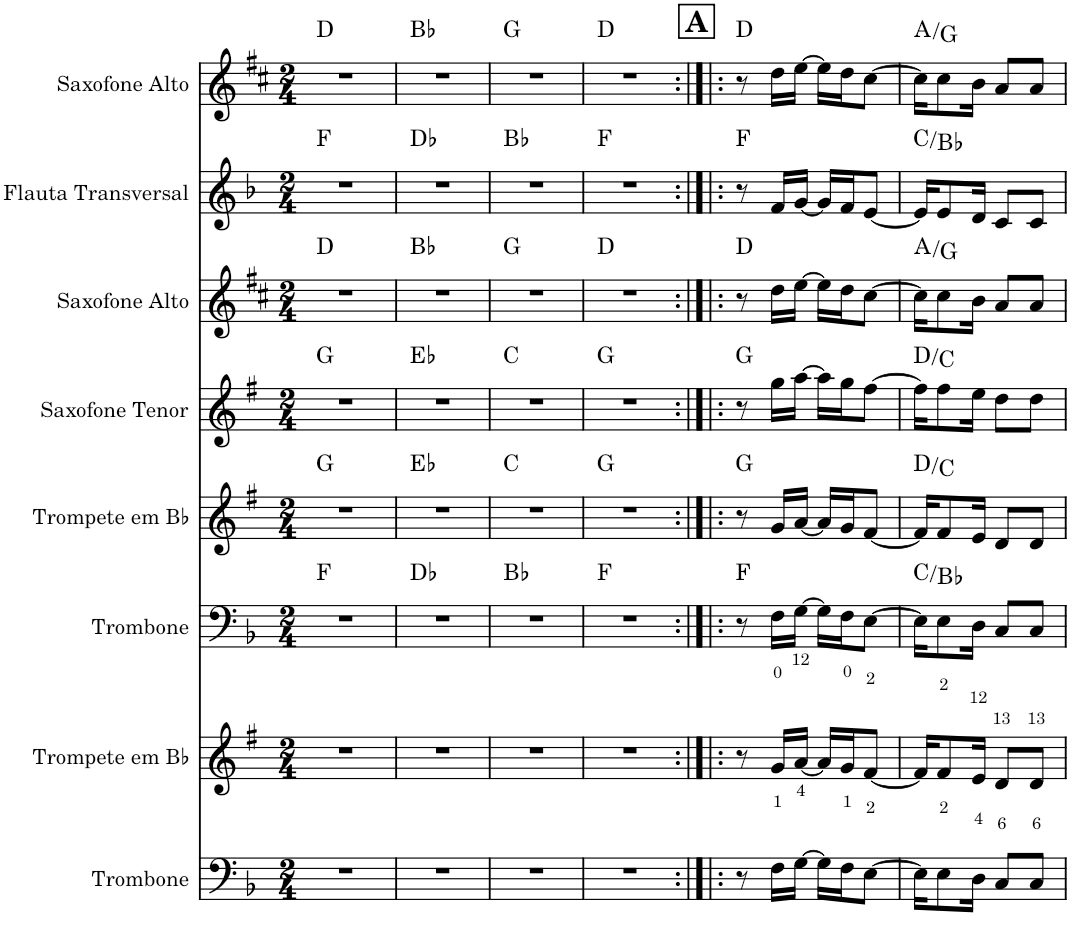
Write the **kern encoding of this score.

**kern	**kern	**kern	**harte	**kern	**harte	**kern	**harte	**kern	**kern	**harte	**kern	**harte
*part8	*part7	*part6	*part6	*part5	*part5	*part4	*part4	*part3	*part2	*part2	*part1	*part1
*staff8	*staff7	*staff6	*	*staff5	*	*staff4	*	*staff3	*staff2	*	*staff1	*
*I"Trombone	*I"Trompete em Bb	*I"Trombone	*	*I"Trompete em Bb	*	*I"Saxofone Tenor	*	*I"Saxofone Alto	*I"Flauta Transversal	*	*I"Saxofone Alto	*
*I'Tbn.	*I'Tpt. em Bb	*I'Tbn.	*	*I'Tpt. em Bb	*	*I'Sax. Tn.	*	*	*I'Fl.	*	*	*
*clefF4	*clefG2	*clefF4	*	*clefG2	*	*clefG2	*	*clefG2	*clefG2	*	*clefG2	*
*	*Trd1c2	*	*	*Trd1c2	*	*Trd8c14	*	*Trd5c9	*	*	*Trd5c9	*
*k[b-]	*k[f#]	*k[b-]	*	*k[f#]	*	*k[f#]	*	*k[f#c#]	*k[b-]	*	*k[f#c#]	*
*F:	*G:	*F:	*	*G:	*	*G:	*	*D:	*F:	*	*D:	*
*M2/4	*M2/4	*M2/4	*	*M2/4	*	*M2/4	*	*M2/4	*M2/4	*	*M2/4	*
=1	=1	=1	=1	=1	=1	=1	=1	=1	=1	=1	=1	=1
2r	2r	2r	F:maj	2r	G:maj	2r	G:maj	2r	2r	F:maj	2r	D:maj
=2	=2	=2	=2	=2	=2	=2	=2	=2	=2	=2	=2	=2
2r	2r	2r	Db:maj	2r	Eb:maj	2r	Eb:maj	2r	2r	Db:maj	2r	Bb:maj
=3	=3	=3	=3	=3	=3	=3	=3	=3	=3	=3	=3	=3
2r	2r	2r	Bb:maj	2r	C:maj	2r	C:maj	2r	2r	Bb:maj	2r	G:maj
=4	=4	=4	=4	=4	=4	=4	=4	=4	=4	=4	=4	=4
2r	2r	2r	F:maj	2r	G:maj	2r	G:maj	2r	2r	F:maj	2r	D:maj
!!LO:REH:place=s1:a:B:cj:fs=14:t=A
=5:|!|:	=5:|!|:	=5:|!|:	=5:|!|:	=5:|!|:	=5:|!|:	=5:|!|:	=5:|!|:	=5:|!|:	=5:|!|:	=5:|!|:	=5:|!|:	=5:|!|:
8r	8r	8r	F:maj	8r	G:maj	8r	G:maj	8r	8r	F:maj	8r	D:maj
16F\LL	16g/LL	16F\LL	.	16g/LL	.	16gg\LL	.	16dd\LL	16f/LL	.	16dd\LL	.
[16G\JJ	[16a/JJ	[16G\JJ	.	[16a/JJ	.	[16aa\JJ	.	[16ee\JJ	[16g/JJ	.	[16ee\JJ	.
16G\LL]	16a/LL]	16G\LL]	.	16a/LL]	.	16aa\LL]	.	16ee\LL]	16g/LL]	.	16ee\LL]	.
16F\J	16g/J	16F\J	.	16g/J	.	16gg\J	.	16dd\J	16f/J	.	16dd\J	.
[8E\J	[8f#/J	[8E\J	.	[8f#/J	.	[8ff#\J	.	[8cc#\J	[8e/J	.	[8cc#\J	.
=6	=6	=6	=6	=6	=6	=6	=6	=6	=6	=6	=6	=6
16E\KL]	16f#/KL]	16E\KL]	C:maj/b7	16f#/KL]	D:maj/b7	16ff#\KL]	D:maj/b7	16cc#\KL]	16e/KL]	C:maj/b7	16cc#\KL]	A:maj/b7
8E\	8f#/	8E\	.	8f#/	.	8ff#\	.	8cc#\	8e/	.	8cc#\	.
16D\Jk	16e/Jk	16D\Jk	.	16e/Jk	.	16ee\Jk	.	16b\Jk	16d/Jk	.	16b\Jk	.
8C/L	8d/L	8C/L	.	8d/L	.	8dd\L	.	8a/L	8c/L	.	8a/L	.
8C/J	8d/J	8C/J	.	8d/J	.	8dd\J	.	8a/J	8c/J	.	8a/J	.
=	=	=	=	=	=	=	=	=	=	=	=	=
*-	*-	*-	*-	*-	*-	*-	*-	*-	*-	*-	*-	*-
